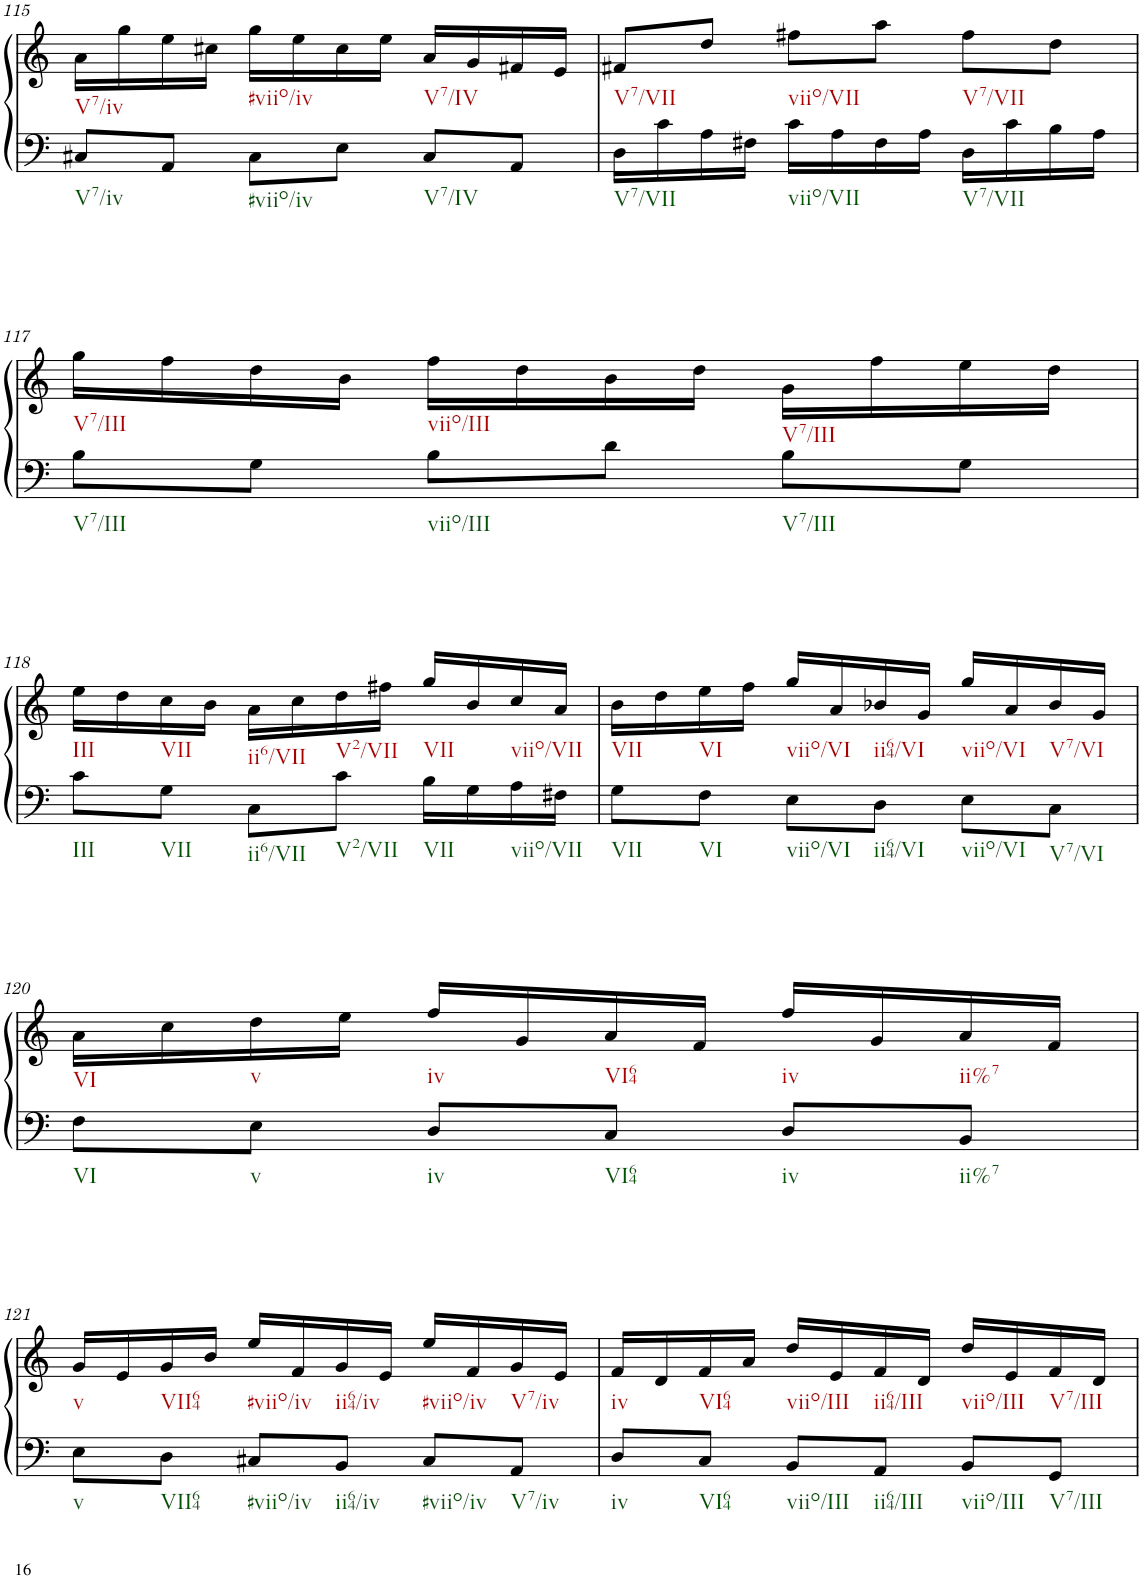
**kern	**kern
*part1	*part1
*staff2	*staff1
*I"Klavier linke Hand	*
!!LO:PB:g=z
*clefF4	*clefG2
*k[]	*k[]
*M3/4	*M3/4
=115	=115
8C#X/L	16a\LL
.	16gg\
8AA/J	16ee\
.	16cc#X\JJ
8C#\L	16gg\LL
.	16ee\
8E\J	16cc#\
.	16ee\JJ
8C#/L	16a/LL
.	16g/
8AA/J	16f#X/
.	16e/JJ
=116	=116
16D\LL	8f#X/L
16c\	.
16A\	8dd/J
16F#X\JJ	.
16c\LL	8ff#X\L
16A\	.
16F#\	8aa\J
16A\JJ	.
16D\LL	8ff#\L
16c\	.
16B\	8dd\J
16A\JJ	.
!!LO:LB:g=z
=117	=117
8B\L	16gg\LL
.	16ff\
8G\J	16dd\
.	16b\JJ
8B\L	16ff\LL
.	16dd\
8d\J	16b\
.	16dd\JJ
8B\L	16g\LL
.	16ff\
8G\J	16ee\
.	16dd\JJ
!!LO:LB:g=z
=118	=118
8c\L	16ee\LL
.	16dd\
8G\J	16cc\
.	16b\JJ
8C\L	16a\LL
.	16cc\
8c\J	16dd\
.	16ff#X\JJ
16B\LL	16gg/LL
16G\	16b/
16A\	16cc/
16F#X\JJ	16a/JJ
=119	=119
8G\L	16b\LL
.	16dd\
8F\J	16ee\
.	16ff\JJ
8E\L	16gg/LL
.	16a/
8D\J	16b-X/
.	16g/JJ
8E\L	16gg/LL
.	16a/
8C\J	16b-/
.	16g/JJ
!!LO:LB:g=z
=120	=120
8F\L	16a\LL
.	16cc\
8E\J	16dd\
.	16ee\JJ
8D/L	16ff/LL
.	16g/
8C/J	16a/
.	16f/JJ
8D/L	16ff/LL
.	16g/
8BB/J	16a/
.	16f/JJ
!!LO:LB:g=z
=121	=121
8E\L	16g/LL
.	16e/
8D\J	16g/
.	16b/JJ
8C#X/L	16ee/LL
.	16f/
8BB/J	16g/
.	16e/JJ
8C#/L	16ee/LL
.	16f/
8AA/J	16g/
.	16e/JJ
=122	=122
8D/L	16f/LL
.	16d/
8C/J	16f/
.	16a/JJ
8BB/L	16dd/LL
.	16e/
8AA/J	16f/
.	16d/JJ
8BB/L	16dd/LL
.	16e/
8GG/J	16f/
.	16d/JJ
=	=
*-	*-
